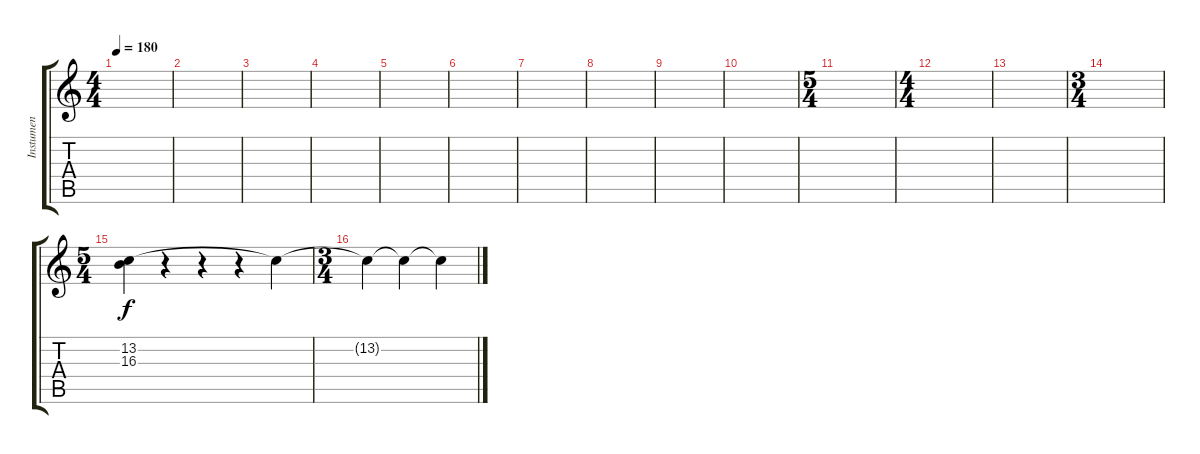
\track ("Instumen" "Instumen") {instrument stringensemble2}
\staff {score tabs}
\tuning (E4 B3 G3 D3 A2 E2) {hide}
\ts (4 4)
\tempo 180
\clef g2
\ks c
|
|
|
|
|
|
|
|
|
|
\ts (5 4)
|
\ts (4 4)
|
|
\ts (3 4)
|
\ts (5 4)
(13.2 16.3).4 r.4 r.4 r.4 13.2{t}.4 |
\ts (3 4)
13.2{t}.4 13.2{t}.4 13.2{t}.4
